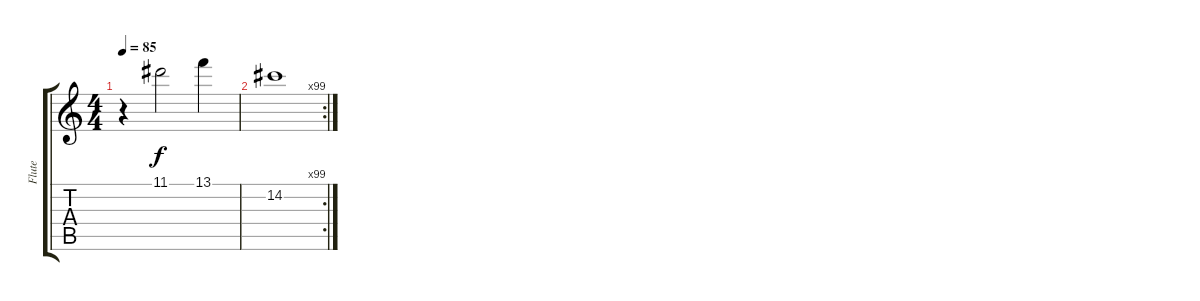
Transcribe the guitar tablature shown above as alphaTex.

\track ("Flute" "Flute") {instrument flute}
\staff {score tabs}
\tuning (E5 B4 G4 D4 A3 E3) {hide}
\ts (4 4)
\tempo 85
\clef g2
\ks c
r.4{dy f} 11.1.2 13.1.4 |
\rc 99
14.2.1
